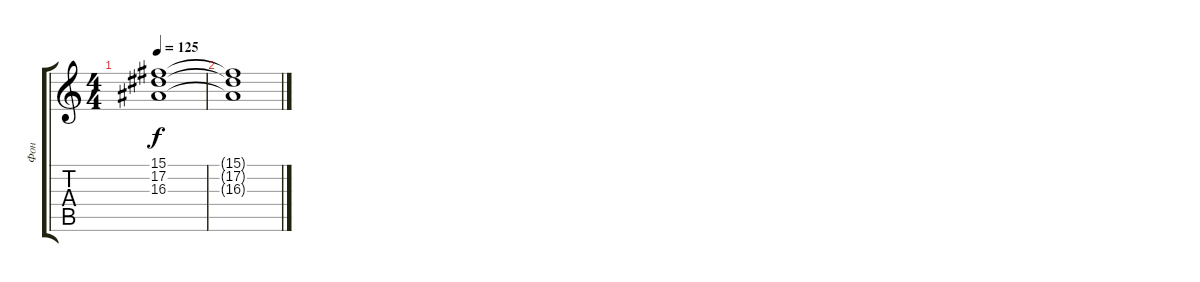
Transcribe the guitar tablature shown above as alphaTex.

\track ("Фон" "Фон") {instrument stringensemble1}
\staff {score tabs}
\tuning (Eb4 Bb3 Gb3 Db3 Ab2 Eb2) {hide}
\ts (4 4)
\tempo 125
\clef g2
\ks c
(15.1{t} 17.2{t} 16.3{t}).1{dy f} |
(15.1{t} 17.2{t} 16.3{t}).1
